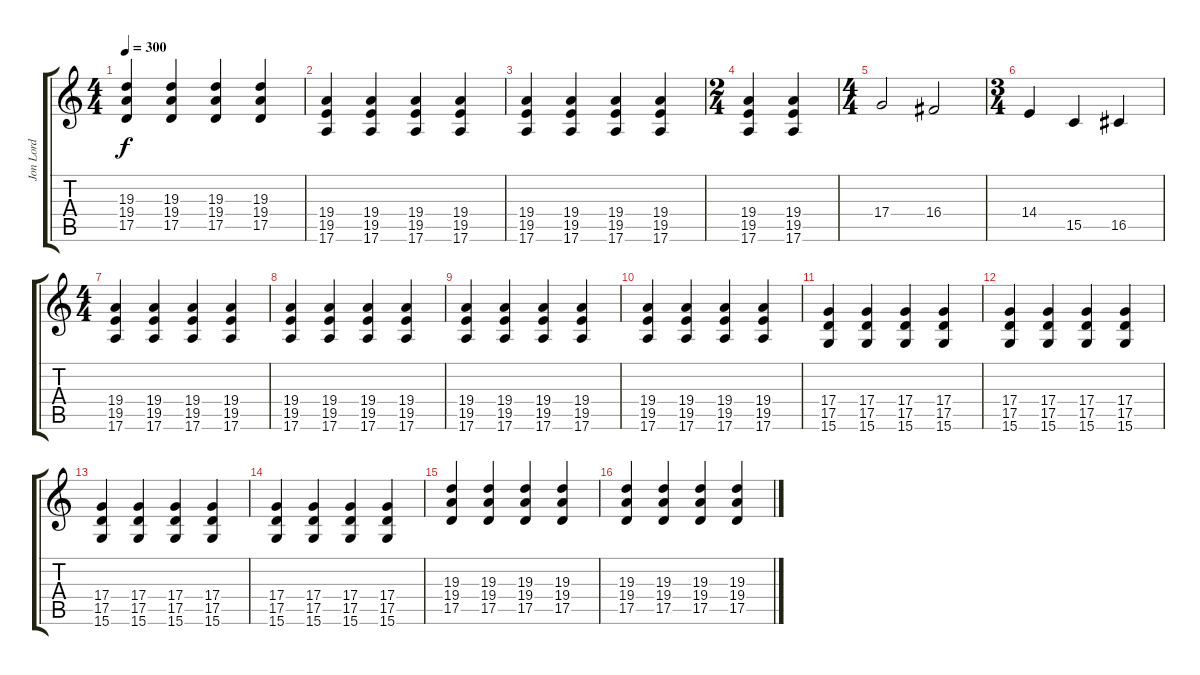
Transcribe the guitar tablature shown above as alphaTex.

\track ("Jon Lord" "Jon Lord") {instrument drawbarorgan}
\staff {score tabs}
\tuning (E4 B3 G3 D3 A2 E2) {hide}
\ts (4 4)
\tempo 300
\clef g2
\ks c
(19.3 19.4 17.5).4{dy f} (19.3 19.4 17.5).4 (19.3 19.4 17.5).4 (19.3 19.4 17.5).4 |
(19.4 19.5 17.6).4 (19.4 19.5 17.6).4 (19.4 19.5 17.6).4 (19.4 19.5 17.6).4 |
(19.4 19.5 17.6).4 (19.4 19.5 17.6).4 (19.4 19.5 17.6).4 (19.4 19.5 17.6).4 |
\ts (2 4)
(19.4 19.5 17.6).4 (19.4 19.5 17.6).4 |
\ts (4 4)
17.4.2 16.4.2 |
\ts (3 4)
14.4.4 15.5.4 16.5.4 |
\ts (4 4)
(19.4 19.5 17.6).4{volume 13} (19.4 19.5 17.6).4 (19.4 19.5 17.6).4 (19.4 19.5 17.6).4 |
(19.4 19.5 17.6).4{volume 13} (19.4 19.5 17.6).4 (19.4 19.5 17.6).4 (19.4 19.5 17.6).4 |
(19.4 19.5 17.6).4{volume 13} (19.4 19.5 17.6).4 (19.4 19.5 17.6).4 (19.4 19.5 17.6).4 |
(19.4 19.5 17.6).4{volume 13} (19.4 19.5 17.6).4 (19.4 19.5 17.6).4 (19.4 19.5 17.6).4 |
(17.4 17.5 15.6).4 (17.4 17.5 15.6).4 (17.4 17.5 15.6).4 (17.4 17.5 15.6).4 |
(17.4 17.5 15.6).4 (17.4 17.5 15.6).4 (17.4 17.5 15.6).4 (17.4 17.5 15.6).4 |
(17.4 17.5 15.6).4 (17.4 17.5 15.6).4 (17.4 17.5 15.6).4 (17.4 17.5 15.6).4 |
(17.4 17.5 15.6).4 (17.4 17.5 15.6).4 (17.4 17.5 15.6).4 (17.4 17.5 15.6).4 |
(19.3 19.4 17.5).4 (19.3 19.4 17.5).4 (19.3 19.4 17.5).4 (19.3 19.4 17.5).4 |
(19.3 19.4 17.5).4 (19.3 19.4 17.5).4 (19.3 19.4 17.5).4 (19.3 19.4 17.5).4
